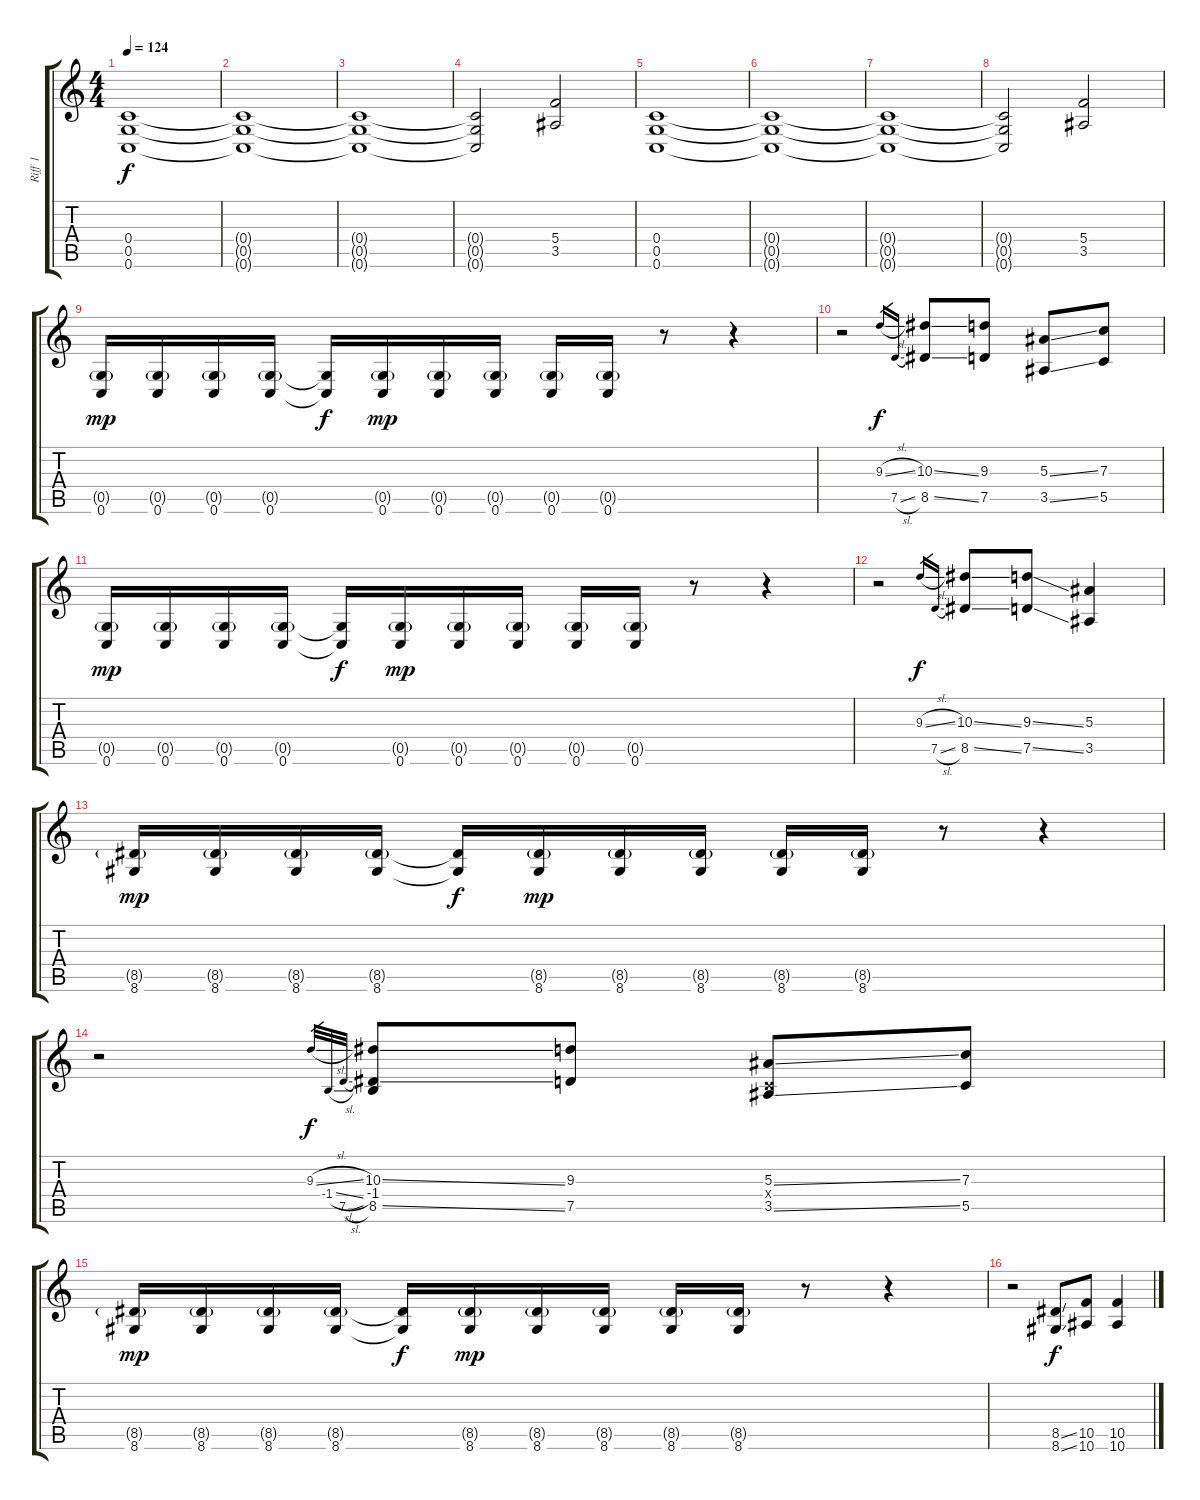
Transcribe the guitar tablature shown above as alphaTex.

\track ("Riff 1" "Riff 1") {instrument distortionguitar}
\staff {score tabs}
\tuning (D4 A3 F3 C3 G2 C2) {hide}
\ts (4 4)
\tempo 124
\clef g2
\ks c
(0.4 0.5 0.6).1{dy f instrument distortionguitar} |
(0.4{t} 0.5{t} 0.6{t}).1 |
(0.4{t} 0.5{t} 0.6{t}).1 |
(0.4{t} 0.5{t} 0.6{t}).2 (5.4 3.5).2 |
(0.4 0.5 0.6).1 |
(0.4{t} 0.5{t} 0.6{t}).1 |
(0.4{t} 0.5{t} 0.6{t}).1 |
(0.4{t} 0.5{t} 0.6{t}).2 (5.4 3.5).2 |
(0.5{g} 0.6).16{dy mp} (0.5{g} 0.6).16 (0.5{g} 0.6).16 (0.5{g} 0.6).16 (0.5{t} 0.6{t}).16{dy f} (0.5{g} 0.6).16{dy mp} (0.5{g} 0.6).16 (0.5{g} 0.6).16 (0.5{g} 0.6).16 (0.5{g} 0.6).16 r.8 r.4 |
r.2 9.3{sl}.16{gr dy f} 7.5{sl}.16{gr} (10.3{ss} 8.5{ss}).8 (9.3 7.5).8 (5.3{ss} 3.5{ss}).8 (7.3 5.5).8 |
(0.5{g} 0.6).16{dy mp} (0.5{g} 0.6).16 (0.5{g} 0.6).16 (0.5{g} 0.6).16 (0.5{t} 0.6{t}).16{dy f} (0.5{g} 0.6).16{dy mp} (0.5{g} 0.6).16 (0.5{g} 0.6).16 (0.5{g} 0.6).16 (0.5{g} 0.6).16 r.8 r.4 |
r.2 9.3{sl}.16{gr dy f} 7.5{sl}.16{gr} (10.3{ss} 8.5{ss}).8 (9.3{ss} 7.5{ss}).8 (5.3 3.5).4 |
(8.5{g} 8.6).16{dy mp} (8.5{g} 8.6).16 (8.5{g} 8.6).16 (8.5{g} 8.6).16 (8.5{t} 8.6{t}).16{dy f} (8.5{g} 8.6).16{dy mp} (8.5{g} 8.6).16 (8.5{g} 8.6).16 (8.5{g} 8.6).16 (8.5{g} 8.6).16 r.8 r.4 |
r.2 9.3{sl}.32{gr dy f} -1.4{sl}.32{gr} 7.5{sl}.32{gr} (10.3{ss} -1.4 8.5{ss}).8 (9.3 7.5).8 (5.3{ss} 0.4{x} 3.5{ss}).8 (7.3 5.5).8 |
(8.5{g} 8.6).16{dy mp} (8.5{g} 8.6).16 (8.5{g} 8.6).16 (8.5{g} 8.6).16 (8.5{t} 8.6{t}).16{dy f} (8.5{g} 8.6).16{dy mp} (8.5{g} 8.6).16 (8.5{g} 8.6).16 (8.5{g} 8.6).16 (8.5{g} 8.6).16 r.8 r.4 |
r.2 (8.5{ss} 8.6{ss}).8{dy f} (10.5 10.6).8 (10.5{ss} 10.6{ss}).4
